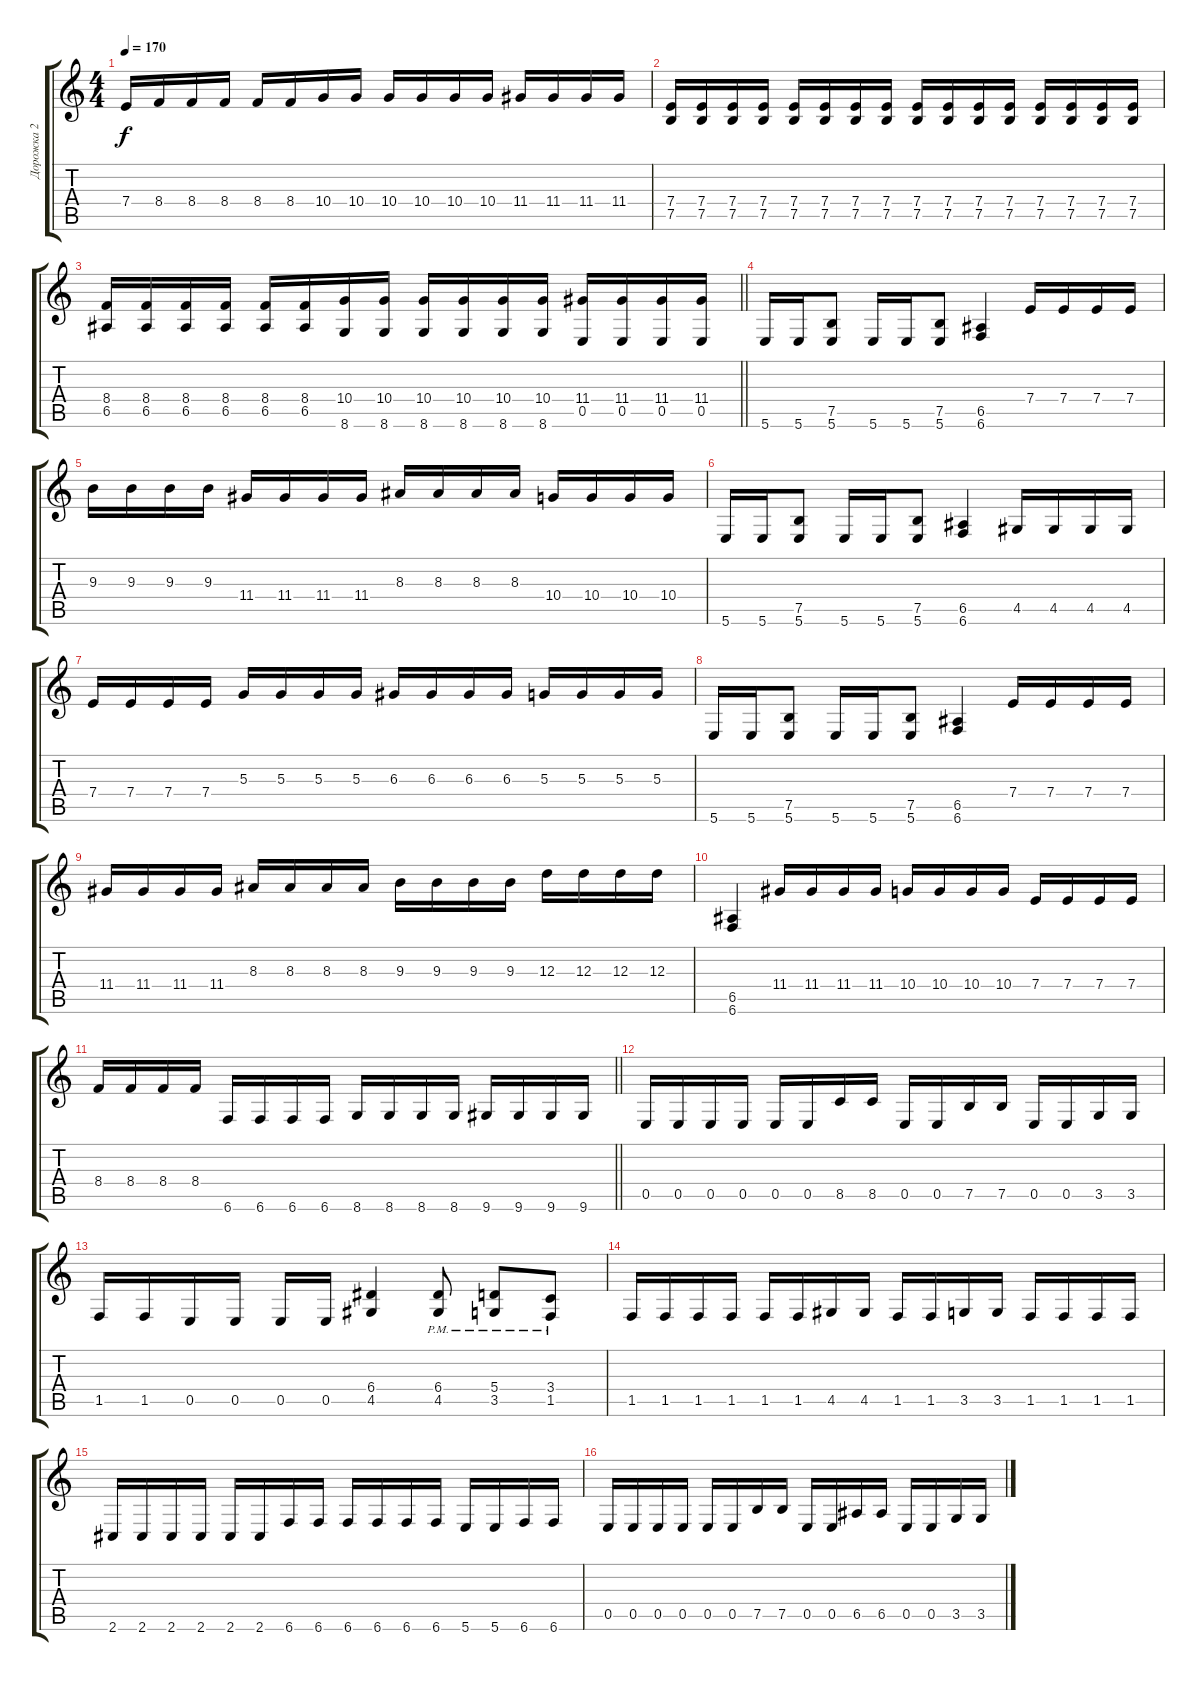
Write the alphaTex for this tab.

\track ("Дорожка 2" "Дорожка 2") {instrument distortionguitar}
\staff {score tabs}
\tuning (B3 Gb3 D3 A2 E2 B1) {hide}
\ts (4 4)
\tempo 170
\clef g2
\ks c
7.4.16{dy f} 8.4.16 8.4.16 8.4.16 8.4.16 8.4.16 10.4.16 10.4.16 10.4.16 10.4.16 10.4.16 10.4.16 11.4.16 11.4.16 11.4.16 11.4.16 |
(7.4 7.5).16 (7.4 7.5).16 (7.4 7.5).16 (7.4 7.5).16 (7.4 7.5).16 (7.4 7.5).16 (7.4 7.5).16 (7.4 7.5).16 (7.4 7.5).16 (7.4 7.5).16 (7.4 7.5).16 (7.4 7.5).16 (7.4 7.5).16 (7.4 7.5).16 (7.4 7.5).16 (7.4 7.5).16 |
\barLineRight lightlight
(8.4 6.5).16 (8.4 6.5).16 (8.4 6.5).16 (8.4 6.5).16 (8.4 6.5).16 (8.4 6.5).16 (10.4 8.6).16 (10.4 8.6).16 (10.4 8.6).16 (10.4 8.6).16 (10.4 8.6).16 (10.4 8.6).16 (11.4 0.5).16 (11.4 0.5).16 (11.4 0.5).16 (11.4 0.5).16 |
5.6.16 5.6.16 (7.5 5.6).8 5.6.16 5.6.16 (7.5 5.6).8 (6.5 6.6).4 7.4.16 7.4.16 7.4.16 7.4.16 |
9.3.16 9.3.16 9.3.16 9.3.16 11.4.16 11.4.16 11.4.16 11.4.16 8.3.16 8.3.16 8.3.16 8.3.16 10.4.16 10.4.16 10.4.16 10.4.16 |
5.6.16 5.6.16 (7.5 5.6).8 5.6.16 5.6.16 (7.5 5.6).8 (6.5 6.6).4 4.5.16 4.5.16 4.5.16 4.5.16 |
7.4.16 7.4.16 7.4.16 7.4.16 5.3.16 5.3.16 5.3.16 5.3.16 6.3.16 6.3.16 6.3.16 6.3.16 5.3.16 5.3.16 5.3.16 5.3.16 |
5.6.16 5.6.16 (7.5 5.6).8 5.6.16 5.6.16 (7.5 5.6).8 (6.5 6.6).4 7.4.16 7.4.16 7.4.16 7.4.16 |
11.4.16 11.4.16 11.4.16 11.4.16 8.3.16 8.3.16 8.3.16 8.3.16 9.3.16 9.3.16 9.3.16 9.3.16 12.3.16 12.3.16 12.3.16 12.3.16 |
(6.5 6.6).4 11.4.16 11.4.16 11.4.16 11.4.16 10.4.16 10.4.16 10.4.16 10.4.16 7.4.16 7.4.16 7.4.16 7.4.16 |
\barLineRight lightlight
8.4.16 8.4.16 8.4.16 8.4.16 6.6.16 6.6.16 6.6.16 6.6.16 8.6.16 8.6.16 8.6.16 8.6.16 9.6.16 9.6.16 9.6.16 9.6.16 |
0.5.16 0.5.16 0.5.16 0.5.16 0.5.16 0.5.16 8.5.16 8.5.16 0.5.16 0.5.16 7.5.16 7.5.16 0.5.16 0.5.16 3.5.16 3.5.16 |
1.5.16 1.5.16 0.5.16 0.5.16 0.5.16 0.5.16 (6.4 4.5).4 (6.4{pm} 4.5{pm}).8 (5.4{pm} 3.5{pm}).8 (3.4{pm} 1.5{pm}).8 |
1.5.16 1.5.16 1.5.16 1.5.16 1.5.16 1.5.16 4.5.16 4.5.16 1.5.16 1.5.16 3.5.16 3.5.16 1.5.16 1.5.16 1.5.16 1.5.16 |
2.6.16 2.6.16 2.6.16 2.6.16 2.6.16 2.6.16 6.6.16 6.6.16 6.6.16 6.6.16 6.6.16 6.6.16 5.6.16 5.6.16 6.6.16 6.6.16 |
0.5.16 0.5.16 0.5.16 0.5.16 0.5.16 0.5.16 7.5.16 7.5.16 0.5.16 0.5.16 6.5.16 6.5.16 0.5.16 0.5.16 3.5.16 3.5.16
